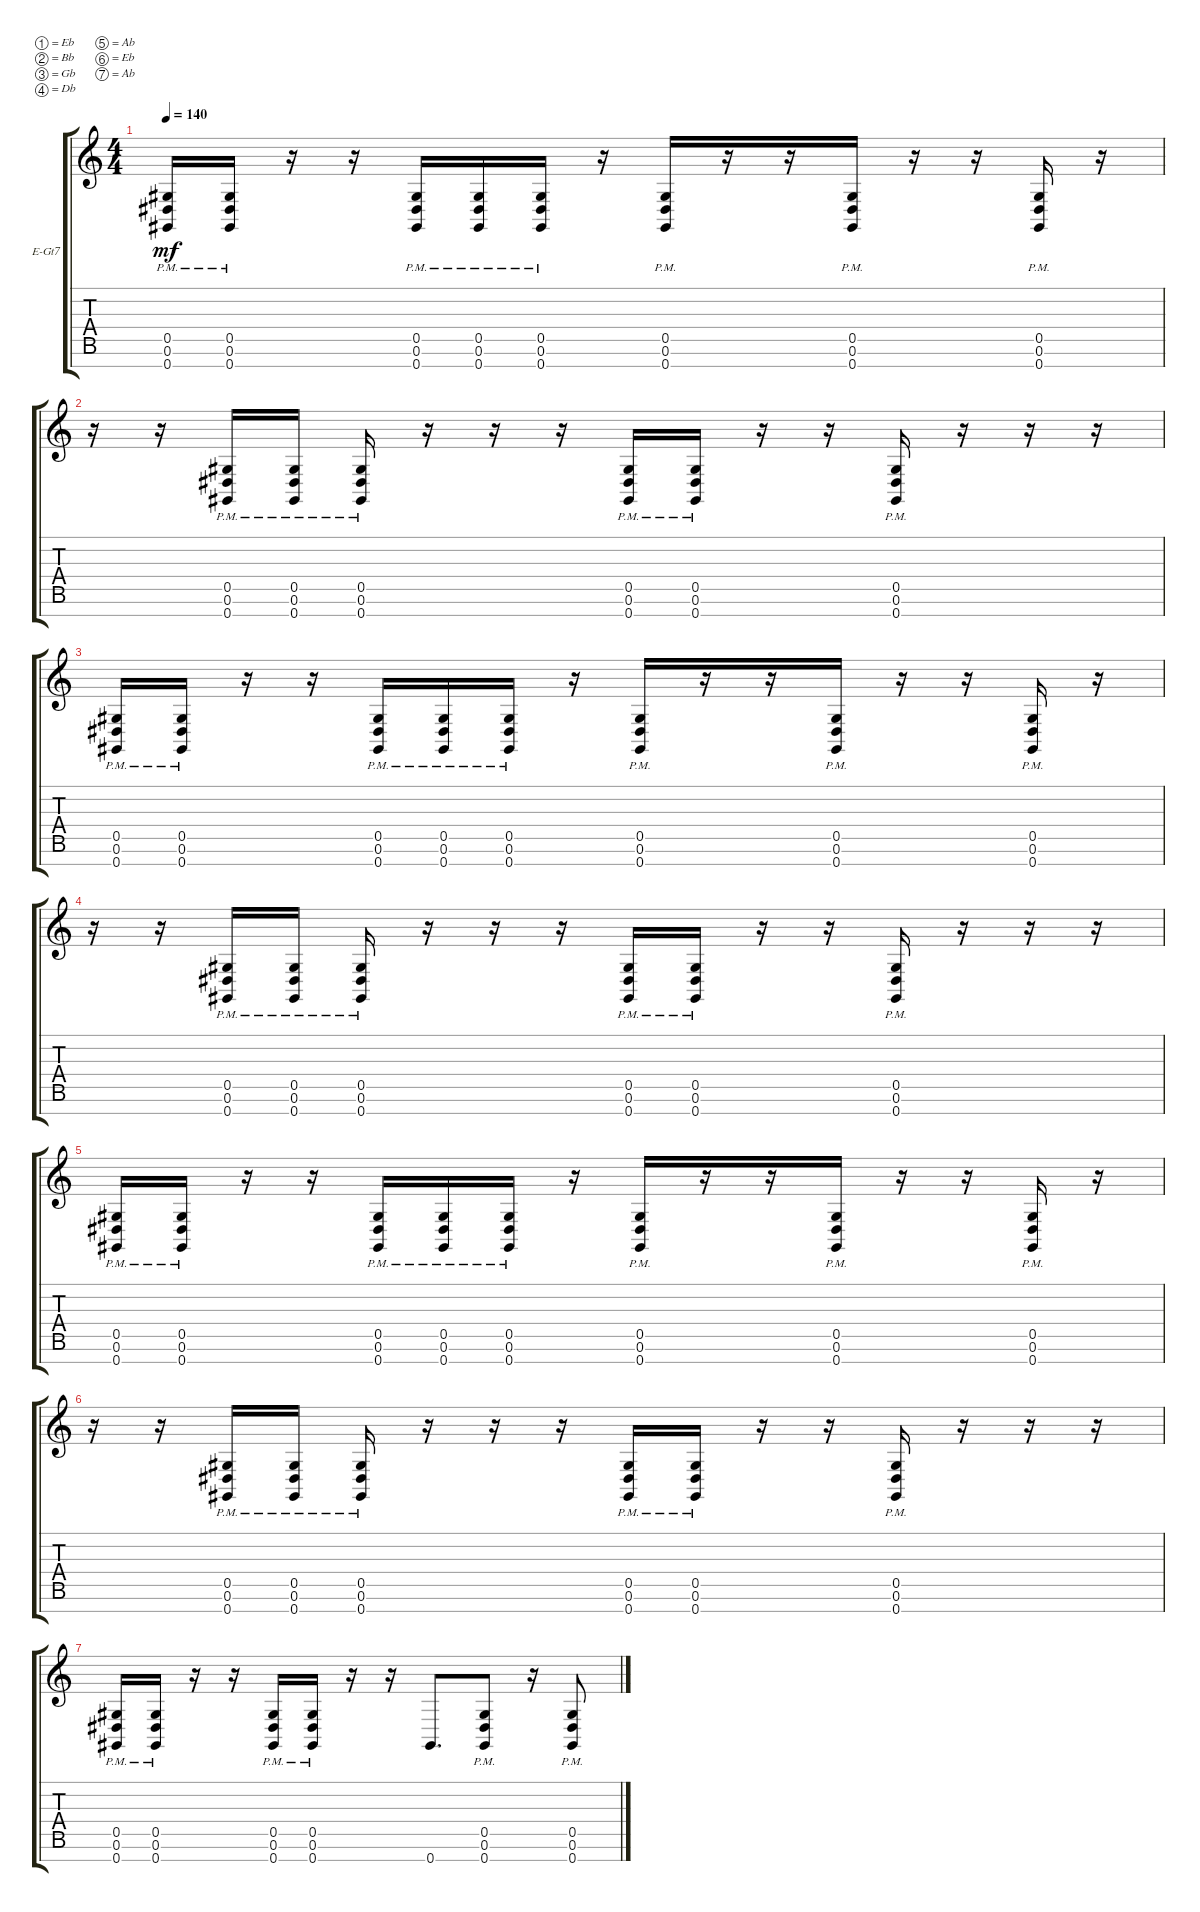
\bracketExtendMode groupsimilarinstruments
\firstSystemTrackNameOrientation horizontal
\otherSystemsTrackNameOrientation horizontal
\track ("Right Guitar" "E-Gt7") {instrument distortionguitar}
\staff {score tabs}
\tuning (Eb4 Bb3 Gb3 Db3 Ab2 Eb2 Ab1)
\ts (4 4)
\tempo 140
\clef g2
\ks c
(0.7{pm} 0.6{pm} 0.5{pm}).16{dy mf} (0.7{pm} 0.6{pm} 0.5{pm}).16 r.16 r.16 (0.7{pm} 0.6{pm} 0.5{pm}).16 (0.7{pm} 0.6{pm} 0.5{pm}).16 (0.7{pm} 0.6{pm} 0.5{pm}).16 r.16 (0.7{pm} 0.6{pm} 0.5{pm}).16 r.16 r.16 (0.7{pm} 0.6{pm} 0.5{pm}).16 r.16 r.16 (0.7{pm} 0.6{pm} 0.5{pm}).16 r.16 |
r.16 r.16 (0.7{pm} 0.5{pm} 0.6{pm}).16 (0.7{pm} 0.5{pm} 0.6{pm}).16 (0.7{pm} 0.5{pm} 0.6{pm}).16 r.16 r.16 r.16 (0.7{pm} 0.5{pm} 0.6{pm}).16 (0.7{pm} 0.5{pm} 0.6{pm}).16 r.16 r.16 (0.7{pm} 0.5{pm} 0.6{pm}).16 r.16 r.16 r.16 |
(0.7{pm} 0.6{pm} 0.5{pm}).16 (0.7{pm} 0.6{pm} 0.5{pm}).16 r.16 r.16 (0.7{pm} 0.6{pm} 0.5{pm}).16 (0.7{pm} 0.6{pm} 0.5{pm}).16 (0.7{pm} 0.6{pm} 0.5{pm}).16 r.16 (0.7{pm} 0.6{pm} 0.5{pm}).16 r.16 r.16 (0.7{pm} 0.6{pm} 0.5{pm}).16 r.16 r.16 (0.7{pm} 0.6{pm} 0.5{pm}).16 r.16 |
r.16 r.16 (0.7{pm} 0.5{pm} 0.6{pm}).16 (0.7{pm} 0.5{pm} 0.6{pm}).16 (0.7{pm} 0.5{pm} 0.6{pm}).16 r.16 r.16 r.16 (0.7{pm} 0.5{pm} 0.6{pm}).16 (0.7{pm} 0.5{pm} 0.6{pm}).16 r.16 r.16 (0.7{pm} 0.5{pm} 0.6{pm}).16 r.16 r.16 r.16 |
(0.7{pm} 0.6{pm} 0.5{pm}).16 (0.7{pm} 0.6{pm} 0.5{pm}).16 r.16 r.16 (0.7{pm} 0.6{pm} 0.5{pm}).16 (0.7{pm} 0.6{pm} 0.5{pm}).16 (0.7{pm} 0.6{pm} 0.5{pm}).16 r.16 (0.7{pm} 0.6{pm} 0.5{pm}).16 r.16 r.16 (0.7{pm} 0.6{pm} 0.5{pm}).16 r.16 r.16 (0.7{pm} 0.6{pm} 0.5{pm}).16 r.16 |
r.16 r.16 (0.7{pm} 0.5{pm} 0.6{pm}).16 (0.7{pm} 0.5{pm} 0.6{pm}).16 (0.7{pm} 0.5{pm} 0.6{pm}).16 r.16 r.16 r.16 (0.7{pm} 0.5{pm} 0.6{pm}).16 (0.7{pm} 0.5{pm} 0.6{pm}).16 r.16 r.16 (0.7{pm} 0.5{pm} 0.6{pm}).16 r.16 r.16 r.16 |
(0.7{pm} 0.6{pm} 0.5{pm}).16 (0.7{pm} 0.6{pm} 0.5{pm}).16 r.16 r.16 (0.7{pm} 0.6{pm} 0.5{pm}).16 (0.7{pm} 0.6{pm} 0.5{pm}).16 r.16 r.16 0.7.8{d} (0.7{pm} 0.6{pm} 0.5{pm}).8 r.16 (0.7{pm} 0.6{pm} 0.5{pm}).8
